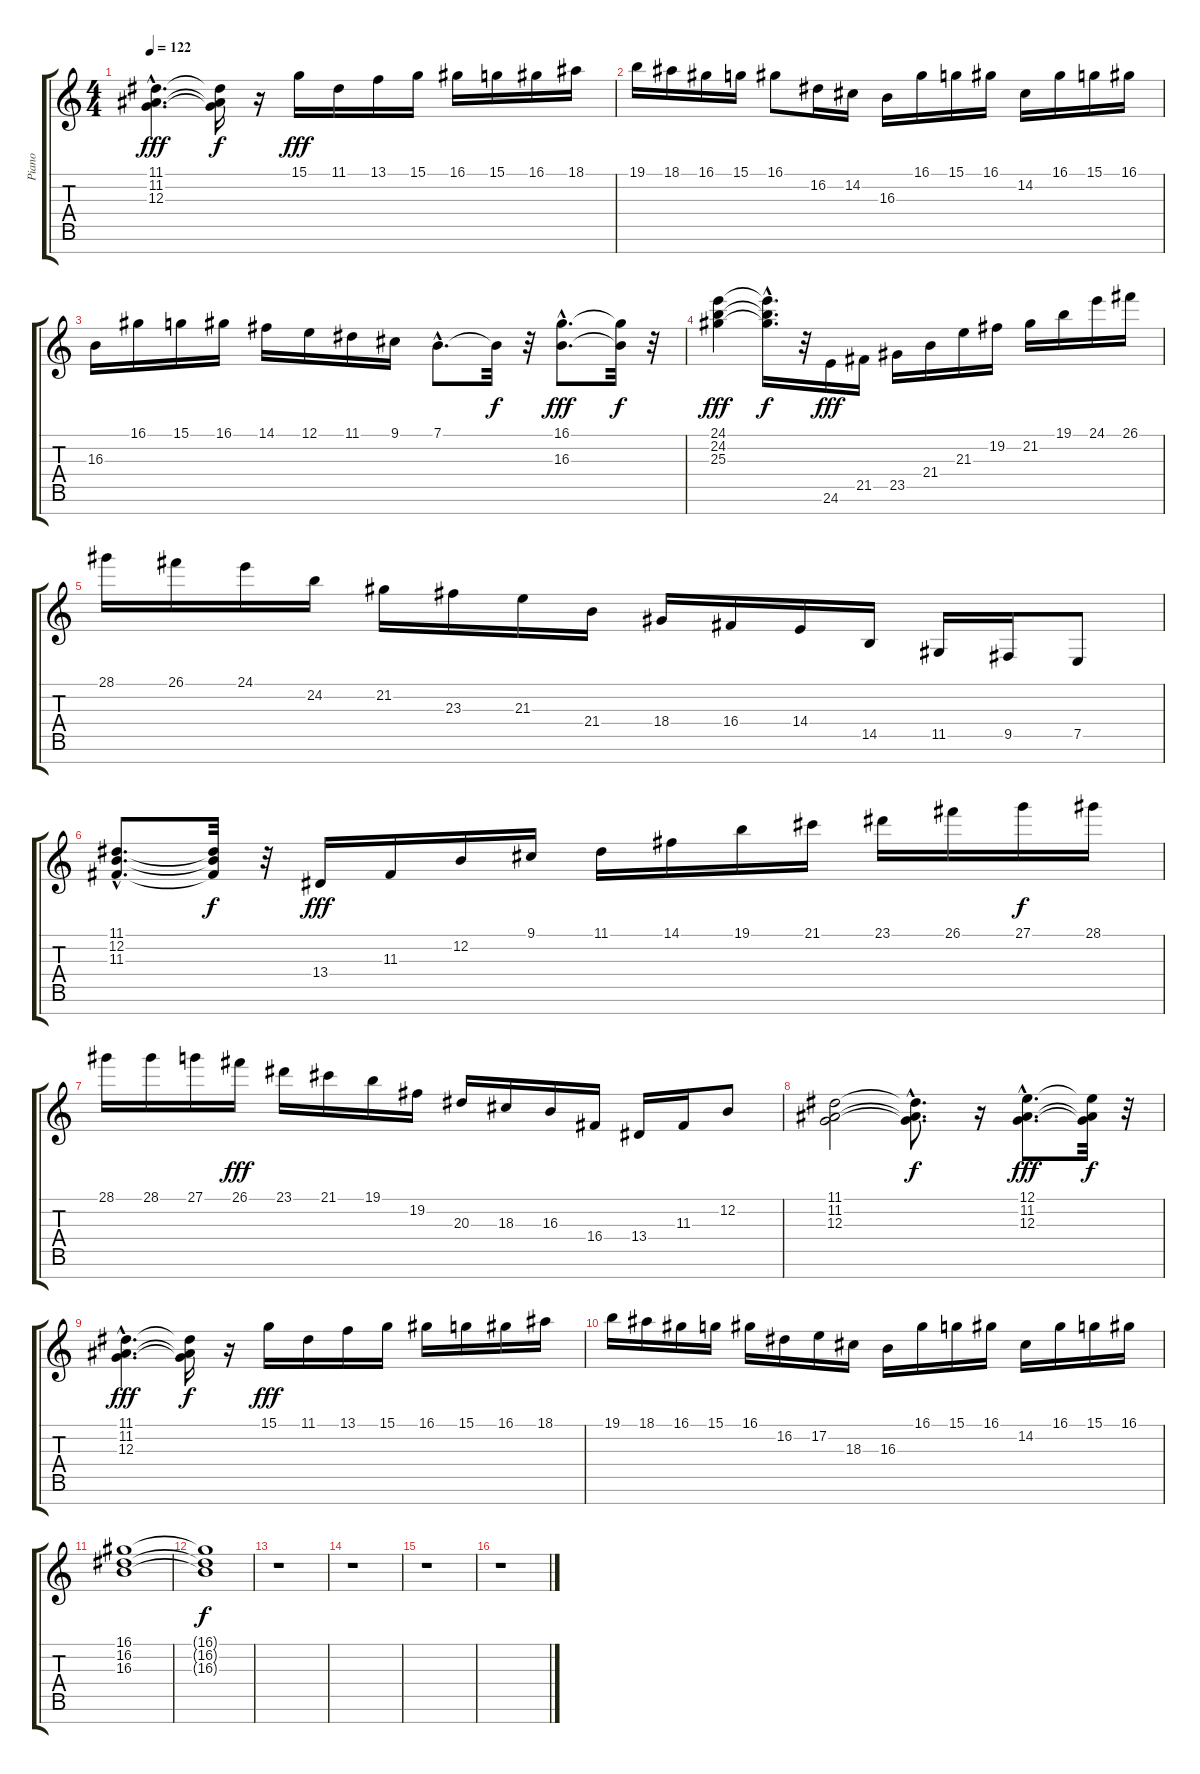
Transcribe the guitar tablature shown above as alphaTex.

\track ("Piano" "Piano") {instrument brightacousticpiano}
\staff {score tabs}
\tuning (E4 B3 G3 D3 A2 E2 B1) {hide}
\ts (4 4)
\tempo 122
\clef g2
\ks c
(11.1{hac} 11.2{hac} 12.3{hac}).4{d dy fff} (11.1{t} 11.2{t} 12.3{t}).16{dy f} r.16 15.1.16{dy fff} 11.1.16 13.1.16 15.1.16 16.1.16 15.1.16 16.1.16 18.1.16 |
19.1.16 18.1.16 16.1.16 15.1.16 16.1.8 16.2.16 14.2.16 16.3.16 16.1.16 15.1.16 16.1.16 14.2.16 16.1.16 15.1.16 16.1.16 |
16.3.16 16.1.16 15.1.16 16.1.16 14.1.16 12.1.16 11.1.16 9.1.16 7.1{hac}.8{d} 7.1{t}.32{dy f} r.32 (16.1{hac} 16.3{hac}).8{d dy fff} (16.1{t} 16.3{t}).32{dy f} r.32 |
(24.1 24.2 25.3).4{dy fff} (24.1{hac t} 24.2{hac t} 25.3{hac t}).16{d dy f} r.32 24.6.16{dy fff} 21.5.16 23.5.16 21.4.16 21.3.16 19.2.16 21.2.16 19.1.16 24.1.16 26.1.16 |
28.1.16 26.1.16 24.1.16 24.2.16 21.2.16 23.3.16 21.3.16 21.4.16 18.4.16 16.4.16 14.4.16 14.5.16 11.5.16 9.5.16 7.5.8 |
(11.1{hac} 12.2{hac} 11.3{hac}).8{d} (11.1{t} 12.2{t} 11.3{t}).32{dy f} r.32 13.4.16{dy fff} 11.3.16 12.2.16 9.1.16 11.1.16 14.1.16 19.1.16 21.1.16 23.1.16 26.1.16 27.1.16{dy f} 28.1.16 |
28.1.16 28.1.16 27.1.16 26.1.16{dy fff} 23.1.16 21.1.16 19.1.16 19.2.16 20.3.16 18.3.16 16.3.16 16.4.16 13.4.16 11.3.16 12.2.8 |
(11.1 11.2 12.3).2 (11.1{hac t} 11.2{hac t} 12.3{hac t}).8{d dy f} r.16 (12.1{hac} 11.2{hac} 12.3{hac}).8{d dy fff} (12.1{t} 11.2{t} 12.3{t}).32{dy f} r.32 |
(11.1{hac} 11.2{hac} 12.3{hac}).4{d dy fff} (11.1{t} 11.2{t} 12.3{t}).16{dy f} r.16 15.1.16{dy fff} 11.1.16 13.1.16 15.1.16 16.1.16 15.1.16 16.1.16 18.1.16 |
19.1.16 18.1.16 16.1.16 15.1.16 16.1.16 16.2.16 17.2.16 18.3.16 16.3.16 16.1.16 15.1.16 16.1.16 14.2.16 16.1.16 15.1.16 16.1.16 |
(16.1 16.2 16.3).1 |
(16.1{t} 16.2{t} 16.3{t}).1{dy f} |
r.1 |
r.1 |
r.1 |
r.1
